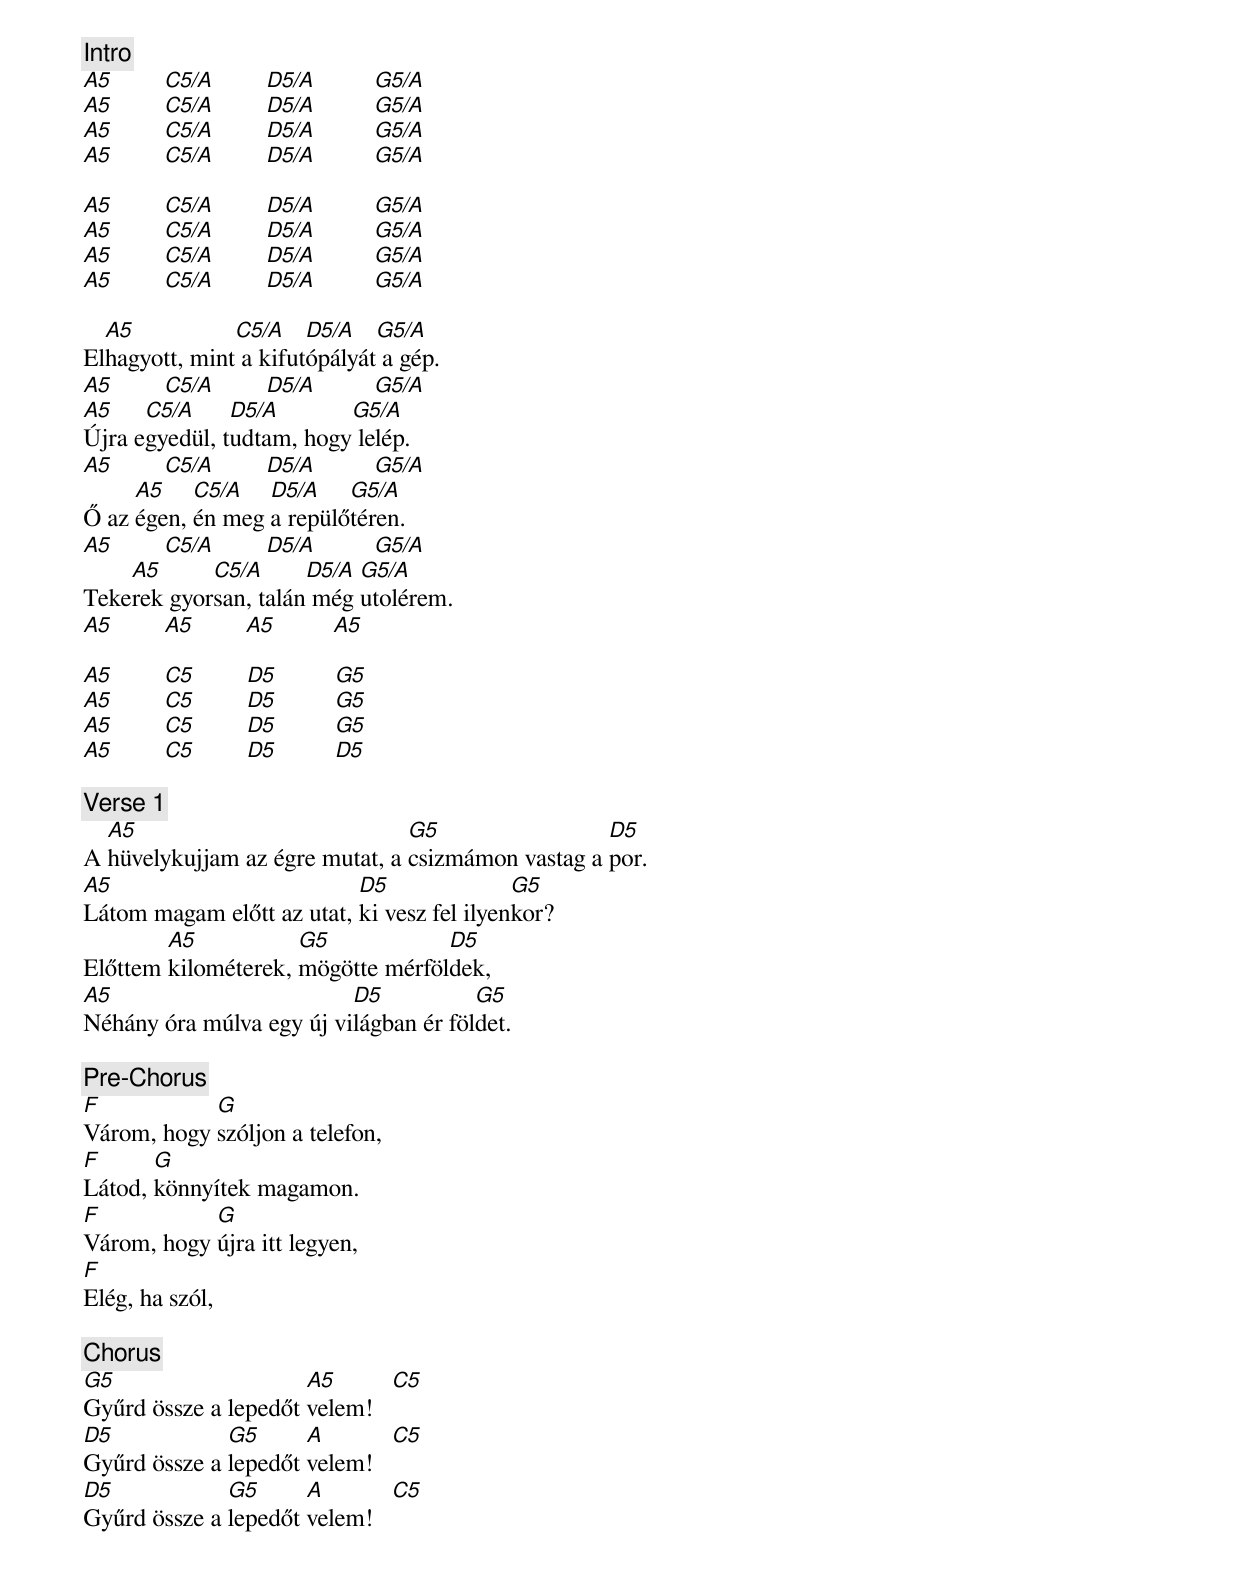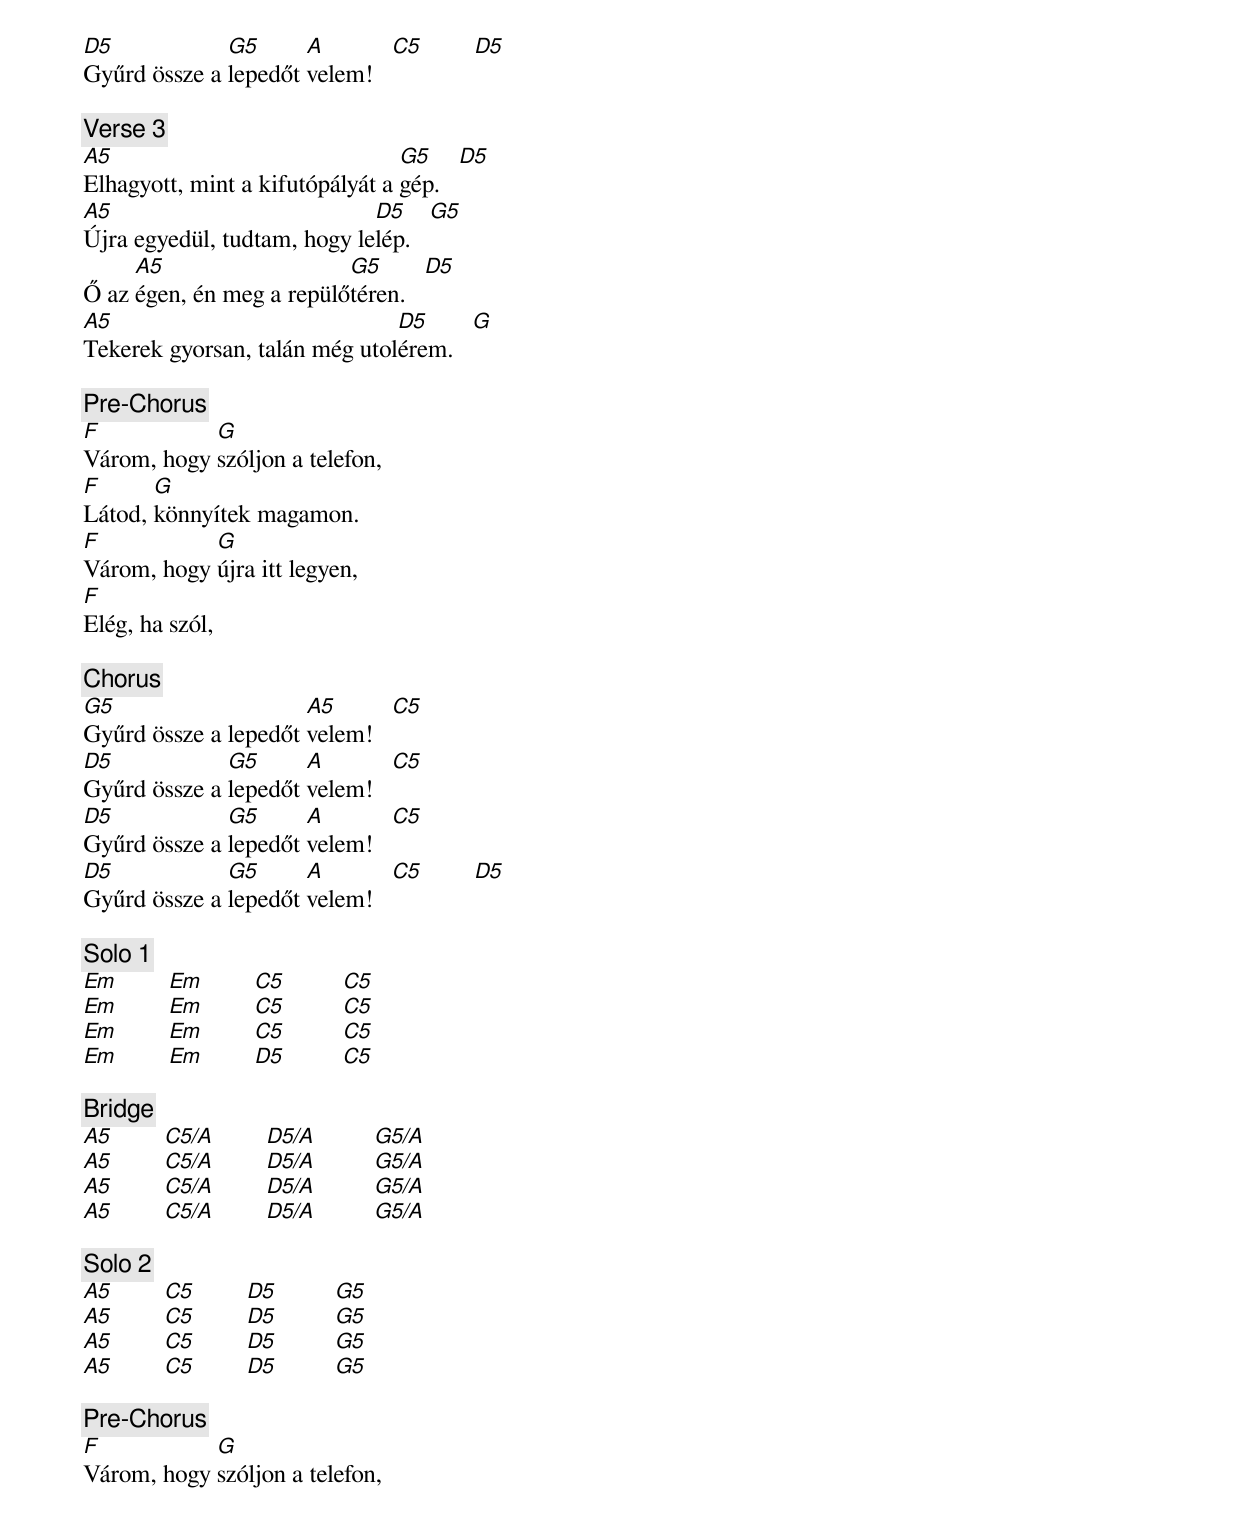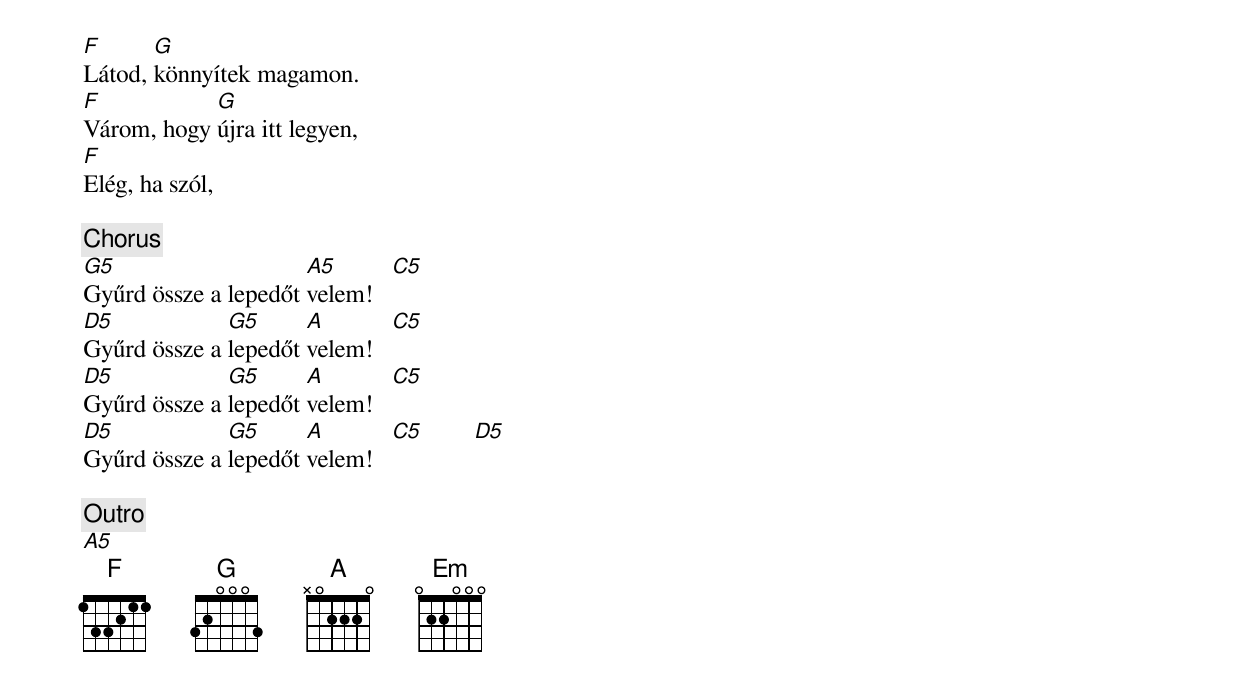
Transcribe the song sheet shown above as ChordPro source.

{c: Intro}
[A5]        [C5/A]        [D5/A]         [G5/A]
[A5]        [C5/A]        [D5/A]         [G5/A]
[A5]        [C5/A]        [D5/A]         [G5/A]
[A5]        [C5/A]        [D5/A]         [G5/A]

[A5]        [C5/A]        [D5/A]         [G5/A]
[A5]        [C5/A]        [D5/A]         [G5/A]
[A5]        [C5/A]        [D5/A]         [G5/A]
[A5]        [C5/A]        [D5/A]         [G5/A]

El[A5]hagyott, mint[C5/A] a kifut[D5/A]ópályát[G5/A] a gép.
[A5]        [C5/A]        [D5/A]         [G5/A]
[A5]Újra e[C5/A]gyedül, t[D5/A]udtam, hogy[G5/A] lelép.
[A5]        [C5/A]        [D5/A]         [G5/A]
Ő az [A5]égen, [C5/A]én meg [D5/A]a repülő[G5/A]téren.
[A5]        [C5/A]        [D5/A]         [G5/A]
Teke[A5]rek gyor[C5/A]san, talán[D5/A] még [G5/A]utolérem.
[A5]        [A5]        [A5]         [A5]

[A5]        [C5]        [D5]         [G5]
[A5]        [C5]        [D5]         [G5]
[A5]        [C5]        [D5]         [G5]
[A5]        [C5]        [D5]         [D5]

{c: Verse 1}
A [A5]hüvelykujjam az égre mutat, a [G5]csizmámon vastag a [D5]por.
[A5]Látom magam előtt az utat, [D5]ki vesz fel ilyen[G5]kor?
Előttem [A5]kilométerek, [G5]mögötte mérföl[D5]dek,
[A5]Néhány óra múlva egy új vi[D5]lágban ér föl[G5]det.

{c: Pre-Chorus}
[F]Várom, hogy [G]szóljon a telefon,
[F]Látod, [G]könnyítek magamon.
[F]Várom, hogy [G]újra itt legyen,
[F]Elég, ha szól,

{c: Chorus}
[G5]Gyűrd össze a lepedőt [A5]velem!   [C5]
[D5]Gyűrd össze a [G5]lepedőt [A]velem!   [C5]
[D5]Gyűrd össze a [G5]lepedőt [A]velem!   [C5]
[D5]Gyűrd össze a [G5]lepedőt [A]velem!   [C5]        [D5]

{c: Verse 3}
[A5]Elhagyott, mint a kifutópályát a [G5]gép.   [D5]
[A5]Újra egyedül, tudtam, hogy le[D5]lép.   [G5]
Ő az [A5]égen, én meg a repülő[G5]téren.   [D5]
[A5]Tekerek gyorsan, talán még utol[D5]érem.   [G]

{c: Pre-Chorus}
[F]Várom, hogy [G]szóljon a telefon,
[F]Látod, [G]könnyítek magamon.
[F]Várom, hogy [G]újra itt legyen,
[F]Elég, ha szól,

{c: Chorus}
[G5]Gyűrd össze a lepedőt [A5]velem!   [C5]
[D5]Gyűrd össze a [G5]lepedőt [A]velem!   [C5]
[D5]Gyűrd össze a [G5]lepedőt [A]velem!   [C5]
[D5]Gyűrd össze a [G5]lepedőt [A]velem!   [C5]        [D5]

{c: Solo 1}
[Em]        [Em]        [C5]         [C5]
[Em]        [Em]        [C5]         [C5]
[Em]        [Em]        [C5]         [C5]
[Em]        [Em]        [D5]         [C5]

{c: Bridge}
[A5]        [C5/A]        [D5/A]         [G5/A]
[A5]        [C5/A]        [D5/A]         [G5/A]
[A5]        [C5/A]        [D5/A]         [G5/A]
[A5]        [C5/A]        [D5/A]         [G5/A]

{c: Solo 2}
[A5]        [C5]        [D5]         [G5]
[A5]        [C5]        [D5]         [G5]
[A5]        [C5]        [D5]         [G5]
[A5]        [C5]        [D5]         [G5]

{c: Pre-Chorus}
[F]Várom, hogy [G]szóljon a telefon,
[F]Látod, [G]könnyítek magamon.
[F]Várom, hogy [G]újra itt legyen,
[F]Elég, ha szól,

{c: Chorus}
[G5]Gyűrd össze a lepedőt [A5]velem!   [C5]
[D5]Gyűrd össze a [G5]lepedőt [A]velem!   [C5]
[D5]Gyűrd össze a [G5]lepedőt [A]velem!   [C5]
[D5]Gyűrd össze a [G5]lepedőt [A]velem!   [C5]        [D5]

{c: Outro}
[A5]
